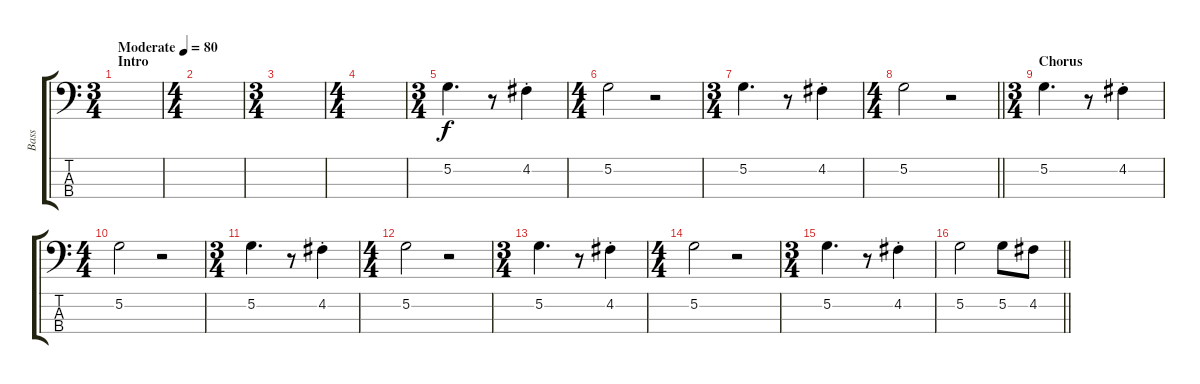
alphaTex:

\track ("Bass" "Bass") {instrument electricbassfinger}
\staff {score tabs}
\tuning (G2 D2 A1 E1) {hide}
\ts (3 4)
\section ("" "Intro")
\tempo (80 "Moderate")
\clef f4
\ks c
|
\ts (4 4)
|
\ts (3 4)
|
\ts (4 4)
|
\ts (3 4)
5.2.4{d} r.8 4.2{st}.4 |
\ts (4 4)
5.2.2 r.2 |
\ts (3 4)
5.2.4{d} r.8 4.2{st}.4 |
\ts (4 4)
\barLineRight lightlight
5.2.2 r.2 |
\ts (3 4)
\section ("" "Chorus")
5.2.4{d} r.8 4.2{st}.4 |
\ts (4 4)
5.2.2 r.2 |
\ts (3 4)
5.2.4{d} r.8 4.2{st}.4 |
\ts (4 4)
5.2.2 r.2 |
\ts (3 4)
5.2.4{d} r.8 4.2{st}.4 |
\ts (4 4)
5.2.2 r.2 |
\ts (3 4)
5.2.4{d} r.8 4.2{st}.4 |
\barLineRight lightlight
5.2.2 5.2.8 4.2.8
